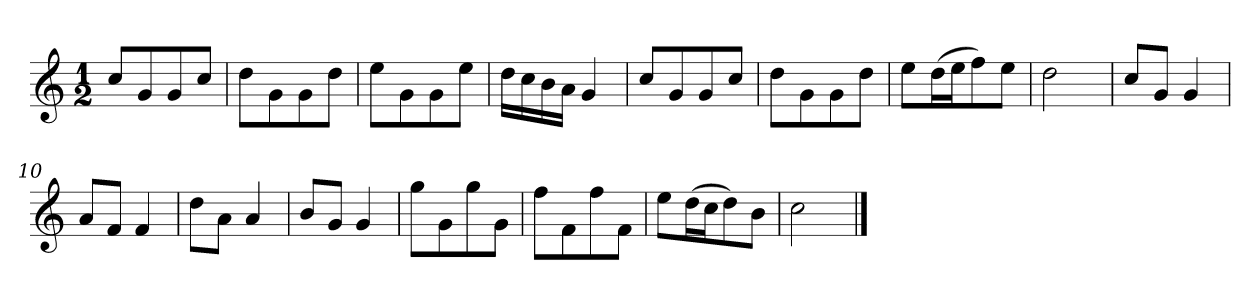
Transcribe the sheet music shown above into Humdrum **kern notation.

**kern
*part1
*staff1
*k[]
*M1/2
*MM120
=1
8ccL
8g
8g
8ccJ
=2
8ddL
8g
8g
8ddJ
=3
8eeL
8g
8g
8eeJ
=4
16ddLL
16cc
16b
16aJJ
4g
=5
8ccL
8g
8g
8ccJ
=6
8ddL
8g
8g
8ddJ
=7
8eeL
(16ddL
16eeJ
8ff)
8eeJ
=8
2dd
=9
8ccL
8gJ
4g
=10
8aL
8fJ
4f
=11
8ddL
8aJ
4a
=12
8bL
8gJ
4g
=13
8ggL
8g
8gg
8gJ
=14
8ffL
8f
8ff
8fJ
=15
8eeL
(16ddL
16ccJ
8dd)
8bJ
=16
2cc
==
*-
